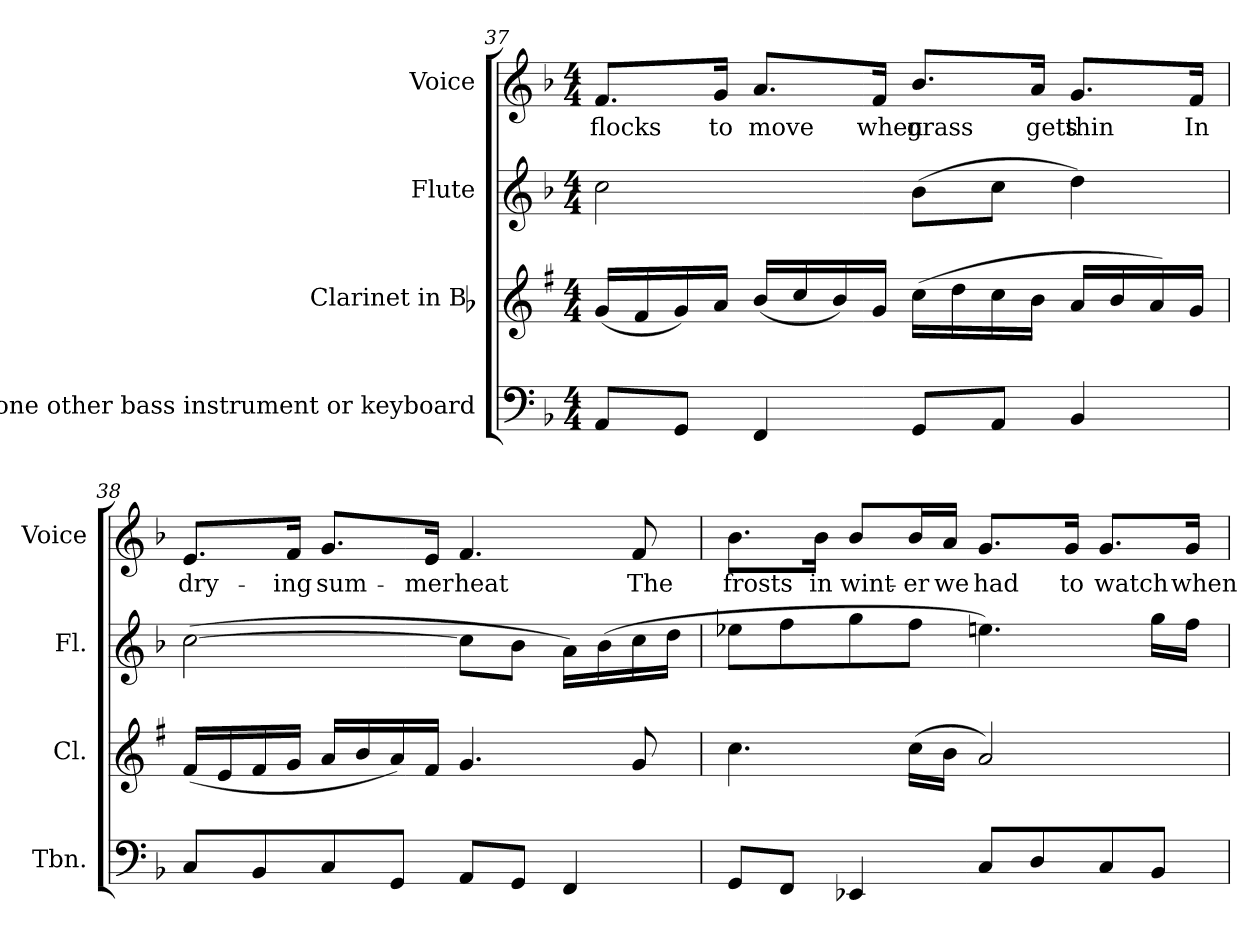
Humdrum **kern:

**kern	**kern	**kern	**kern	**text
*part4	*part3	*part2	*part1	*part1
*staff4	*staff3	*staff2	*staff1	*staff1
*I"Trombone other bass instrument  or keyboard	*I"Clarinet in Bb	*I"Flute	*I"Voice	*
*I'Tbn.	*I'Cl.	*I'Fl.	*I'Voice	*
*clefF4	*clefG2	*clefG2	*clefG2	*
*	*ITrd1c2	*	*	*
*k[b-]	*k[b-]	*k[b-]	*k[b-]	*
*F:	*F:	*F:	*F:	*
*M4/4	*M4/4	*M4/4	*M4/4	*
=37	=37	=37	=37	=37
!	!	!	!	!LO:LY:b:color=#000000
8AAi/L	(16fi/LL	2cci\	8.fi/L	flocks
.	16ei/	.	.	.
8GGi/J	16fi/)	.	.	.
!	!	!	!	!LO:LY:b:color=#000000
.	16gi/JJ	.	16gi/Jk	to
!	!	!	!	!LO:LY:b:color=#000000
4FFi/	(16ai/LL	.	8.ai/L	move
.	16b-i/	.	.	.
.	16ai/)	.	.	.
!	!	!	!	!LO:LY:b:color=#000000
.	16fi/JJ	.	16fi/Jk	when
!	!	!	!	!LO:LY:b:color=#000000
8GGi/L	(16b-i\LL	(8b-i\L	8.b-i/L	grass
.	16cci\	.	.	.
8AAi/J	16b-i\	8cci\J	.	.
!	!	!	!	!LO:LY:b:color=#000000
.	16ai\JJ	.	16ai/Jk	gets
!	!	!	!	!LO:LY:b:color=#000000
4BB-i/	16gi/LL	4ddi\)	8.gi/L	thin
.	16ai/	.	.	.
.	16gi/)	.	.	.
!	!	!	!	!LO:LY:b:color=#000000
.	16fi/JJ	.	16fi/Jk	In
!!LO:LB:g=z
=38	=38	=38	=38	=38
!	!	!	!	!LO:LY:b:color=#000000
8Ci/L	(16ei/LL	([2cci\	8.ei/L	dry-
.	16di/	.	.	.
8BB-i/	16ei/	.	.	.
!	!	!	!	!LO:LY:b:color=#000000
.	16fi/JJ	.	16fi/Jk	-ing
!	!	!	!	!LO:LY:b:color=#000000
8Ci/	16gi/LL	.	8.gi/L	sum-
.	16ai/	.	.	.
8GGi/J	16gi/)	.	.	.
!	!	!	!	!LO:LY:b:color=#000000
.	16ei/JJ	.	16ei/Jk	-mer
!	!	!	!	!LO:LY:b:color=#000000
8AAi/L	4.fi/	8cci\L]	4.fi/	heat
8GGi/J	.	8b-i\J	.	.
4FFi/	.	16ai\LL)	.	.
.	.	(16b-i\	.	.
!	!	!	!	!LO:LY:b:color=#000000
.	8fi/	16cci\	8fi/	The
.	.	16ddi\JJ	.	.
=39	=39	=39	=39	=39
!	!	!	!	!LO:LY:b:color=#000000
8GGi/L	4.b-i\	8ee-Xi\L	8.b-i\L	frosts
8FFi/J	.	8ffi\	.	.
!	!	!	!	!LO:LY:b:color=#000000
.	.	.	16b-i\Jk	in
!	!	!	!	!LO:LY:b:color=#000000
4EE-Xi/	.	8ggi\	8b-i/L	wint-
!	!	!	!	!LO:LY:b:color=#000000
.	(16b-i\LL	8ffi\J	16b-i/L	-er
!	!	!	!	!LO:LY:b:color=#000000
.	16ai\JJ	.	16ai/JJ	we
!	!	!	!	!LO:LY:b:color=#000000
8Ci/L	2gi/)	4.eeni\)	8.gi/L	had
8Di/	.	.	.	.
!	!	!	!	!LO:LY:b:color=#000000
.	.	.	16gi/Jk	to
!	!	!	!	!LO:LY:b:color=#000000
8Ci/	.	.	8.gi/L	watch
8BB-i/J	.	16ggi\LL	.	.
!	!	!	!	!LO:LY:b:color=#000000
.	.	16ffi\JJ	16gi/Jk	when
=	=	=	=	=
*-	*-	*-	*-	*-
